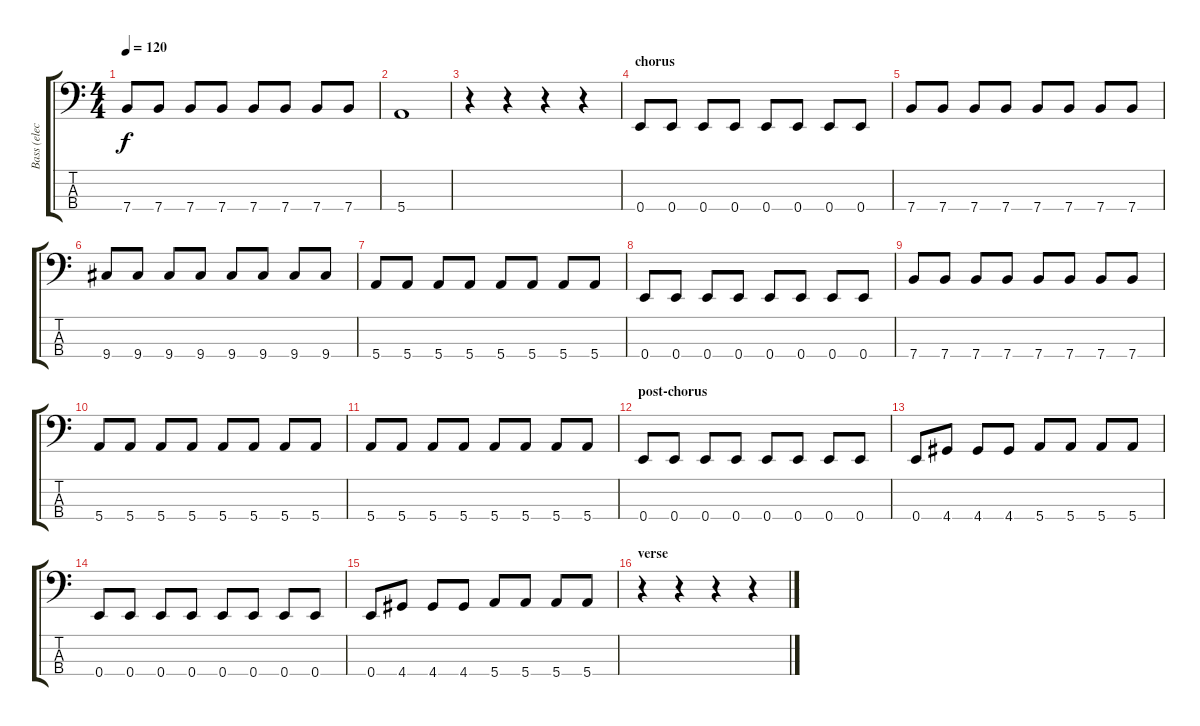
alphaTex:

\track ("Bass (electric/finger)" "Bass (elec") {instrument electricbassfinger}
\staff {score tabs}
\tuning (G2 D2 A1 E1) {hide}
\ts (4 4)
\tempo 120
\clef f4
\ks c
7.4.8{dy f} 7.4.8 7.4.8 7.4.8 7.4.8 7.4.8 7.4.8 7.4.8 |
5.4.1 |
r.4 r.4 r.4 r.4 |
\section ("" "chorus")
0.4.8 0.4.8 0.4.8 0.4.8 0.4.8 0.4.8 0.4.8 0.4.8 |
7.4.8 7.4.8 7.4.8 7.4.8 7.4.8 7.4.8 7.4.8 7.4.8 |
9.4.8 9.4.8 9.4.8 9.4.8 9.4.8 9.4.8 9.4.8 9.4.8 |
5.4.8 5.4.8 5.4.8 5.4.8 5.4.8 5.4.8 5.4.8 5.4.8 |
0.4.8 0.4.8 0.4.8 0.4.8 0.4.8 0.4.8 0.4.8 0.4.8 |
7.4.8 7.4.8 7.4.8 7.4.8 7.4.8 7.4.8 7.4.8 7.4.8 |
5.4.8 5.4.8 5.4.8 5.4.8 5.4.8 5.4.8 5.4.8 5.4.8 |
5.4.8 5.4.8 5.4.8 5.4.8 5.4.8 5.4.8 5.4.8 5.4.8 |
\section ("" "post-chorus")
0.4.8 0.4.8 0.4.8 0.4.8 0.4.8 0.4.8 0.4.8 0.4.8 |
0.4.8 4.4.8 4.4.8 4.4.8 5.4.8 5.4.8 5.4.8 5.4.8 |
0.4.8 0.4.8 0.4.8 0.4.8 0.4.8 0.4.8 0.4.8 0.4.8 |
0.4.8 4.4.8 4.4.8 4.4.8 5.4.8 5.4.8 5.4.8 5.4.8 |
\section ("" "verse")
r.4 r.4 r.4 r.4
